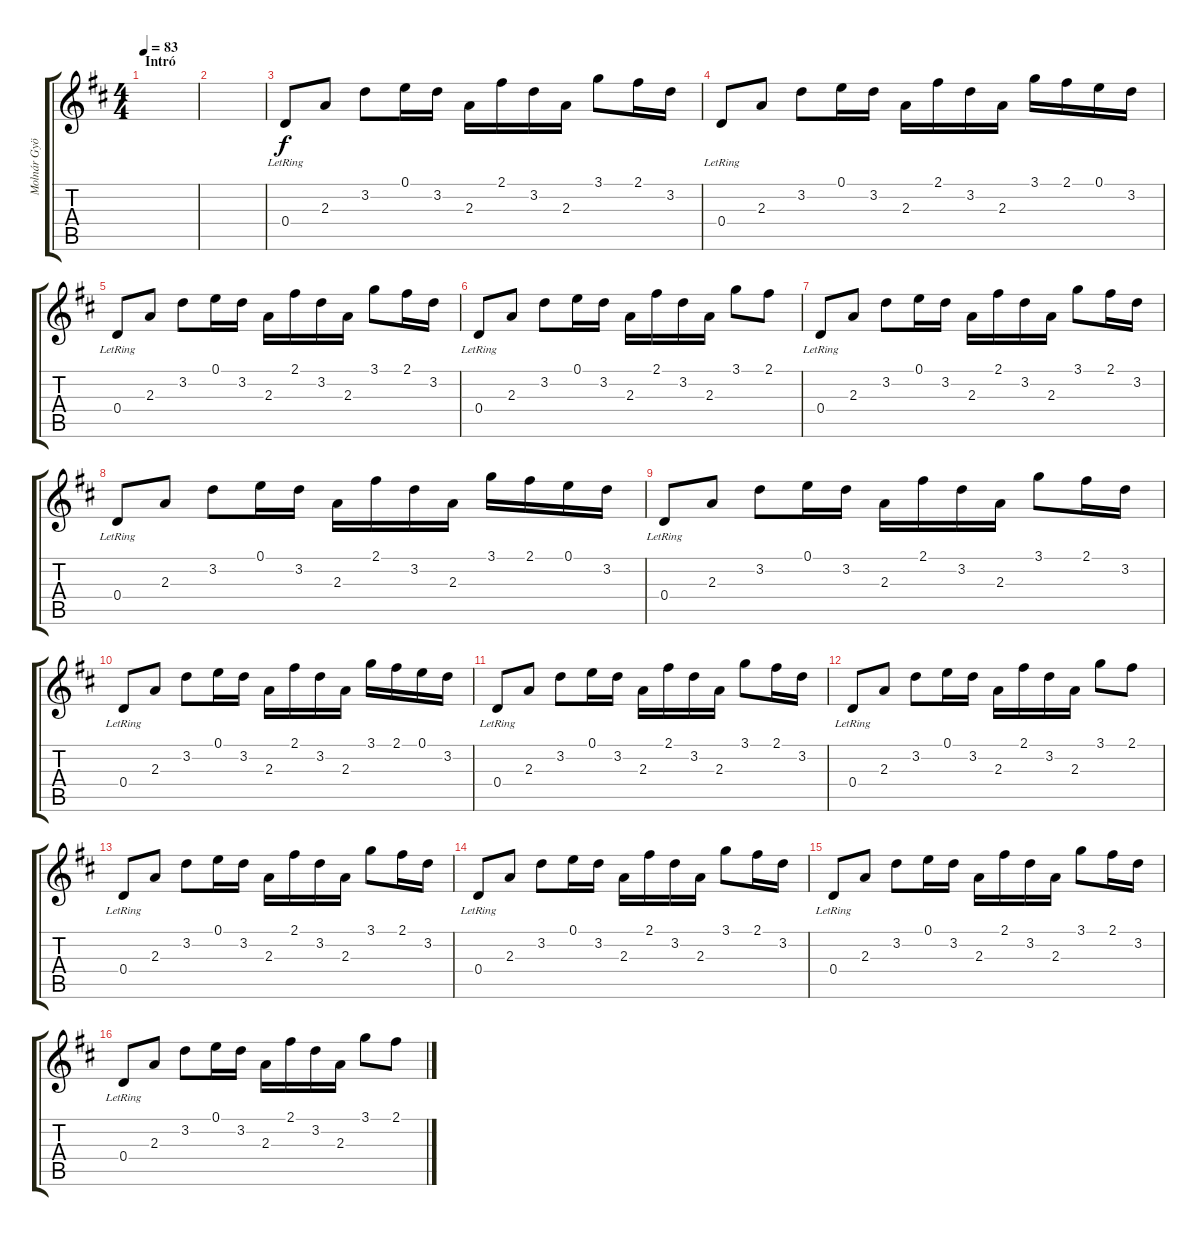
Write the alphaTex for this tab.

\track ("Molnár György \"Elefánt\" Gitár 1" "Molnár Gyö") {instrument electricguitarjazz}
\staff {score tabs}
\tuning (E4 B3 G3 D3 A2 E2) {hide}
\ts (4 4)
\section ("" "Intró")
\tempo 83
\clef g2
\ks d
|
|
0.4{lr}.8{volume 2} 2.3.8 3.2.8{volume 13} 0.1.16 3.2.16 2.3.16 2.1.16 3.2.16 2.3.16 3.1.8 2.1.16 3.2.16 |
0.4{lr}.8 2.3.8 3.2.8 0.1.16 3.2.16 2.3.16 2.1.16 3.2.16 2.3.16 3.1.16 2.1.16 0.1.16 3.2.16 |
0.4{lr}.8 2.3.8 3.2.8 0.1.16 3.2.16 2.3.16 2.1.16 3.2.16 2.3.16 3.1.8 2.1.16 3.2.16 |
0.4{lr}.8 2.3.8 3.2.8 0.1.16 3.2.16 2.3.16 2.1.16 3.2.16 2.3.16 3.1.8 2.1.8 |
0.4{lr}.8 2.3.8 3.2.8 0.1.16 3.2.16 2.3.16 2.1.16 3.2.16 2.3.16 3.1.8 2.1.16 3.2.16 |
0.4{lr}.8 2.3.8 3.2.8 0.1.16 3.2.16 2.3.16 2.1.16 3.2.16 2.3.16 3.1.16 2.1.16 0.1.16 3.2.16 |
0.4{lr}.8 2.3.8 3.2.8 0.1.16 3.2.16 2.3.16 2.1.16 3.2.16 2.3.16 3.1.8 2.1.16 3.2.16 |
0.4{lr}.8 2.3.8 3.2.8 0.1.16 3.2.16 2.3.16 2.1.16 3.2.16 2.3.16 3.1.16 2.1.16 0.1.16 3.2.16 |
0.4{lr}.8 2.3.8 3.2.8 0.1.16 3.2.16 2.3.16 2.1.16 3.2.16 2.3.16 3.1.8 2.1.16 3.2.16 |
0.4{lr}.8 2.3.8 3.2.8 0.1.16 3.2.16 2.3.16 2.1.16 3.2.16 2.3.16 3.1.8 2.1.8 |
0.4{lr}.8 2.3.8 3.2.8 0.1.16 3.2.16 2.3.16 2.1.16 3.2.16 2.3.16 3.1.8 2.1.16 3.2.16 |
0.4{lr}.8 2.3.8 3.2.8 0.1.16 3.2.16 2.3.16 2.1.16 3.2.16 2.3.16 3.1.8 2.1.16 3.2.16 |
0.4{lr}.8 2.3.8 3.2.8 0.1.16 3.2.16 2.3.16 2.1.16 3.2.16 2.3.16 3.1.8 2.1.16 3.2.16 |
0.4{lr}.8 2.3.8 3.2.8 0.1.16 3.2.16 2.3.16 2.1.16 3.2.16 2.3.16 3.1.8 2.1.8
